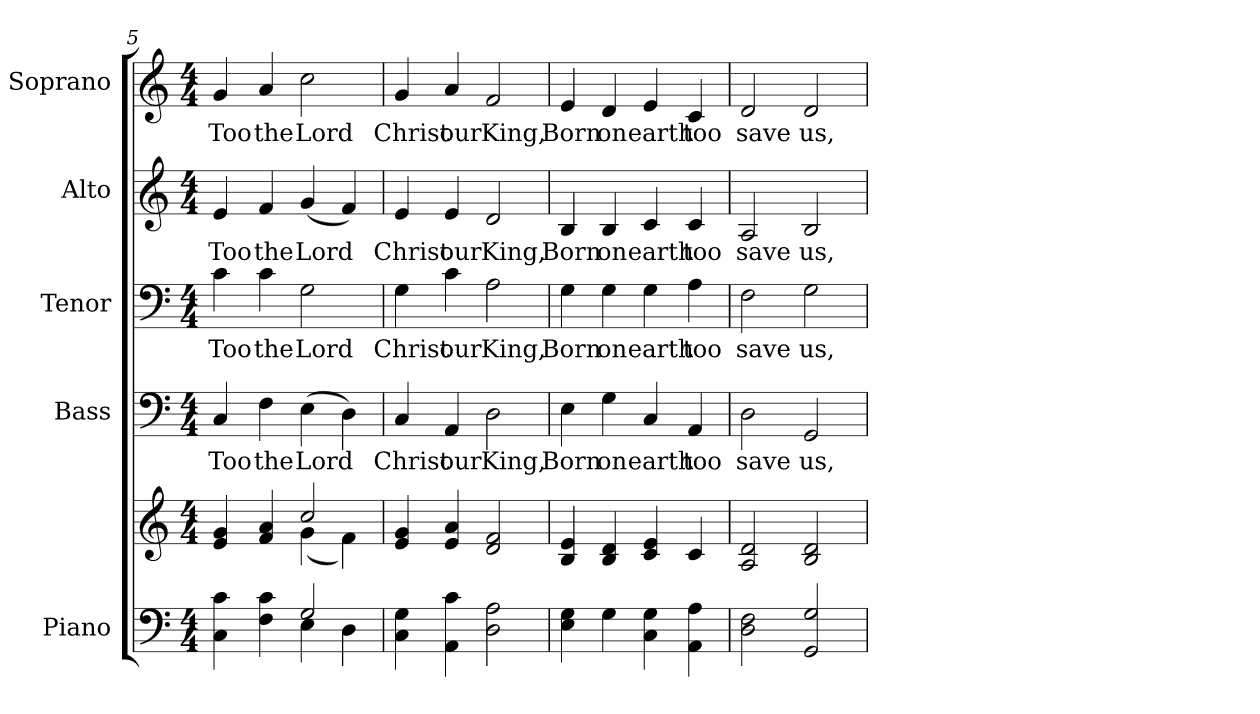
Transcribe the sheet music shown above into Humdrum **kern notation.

**kern	**kern	**kern	**text	**kern	**text	**kern	**text	**kern	**text
*part5	*part5	*part4	*part4	*part3	*part3	*part2	*part2	*part1	*part1
*staff6	*staff5	*staff4	*staff4	*staff3	*staff3	*staff2	*staff2	*staff1	*staff1
*I"Piano	*	*I"Bass	*	*I"Tenor	*	*I"Alto	*	*I"Soprano	*
*I'Pno.	*	*I'B.	*	*I'T.	*	*I'A.	*	*I'S.	*
!!LO:PB:g=z
*clefF4	*clefG2	*clefF4	*	*clefF4	*	*clefG2	*	*clefG2	*
*k[]	*k[]	*k[]	*	*k[]	*	*k[]	*	*k[]	*
*C:	*C:	*C:	*	*C:	*	*C:	*	*C:	*
*M4/4	*M4/4	*M4/4	*	*M4/4	*	*M4/4	*	*M4/4	*
=5	=5	=5	=5	=5	=5	=5	=5	=5	=5
*^	*^	*	*	*	*	*	*	*	*
!	!	!	!	!	!LO:LY:b:color=#000000	!	!	!	!	!	!
!	!	!	!	!	!	!	!LO:LY:b:color=#000000	!	!	!	!
!	!	!	!	!	!	!	!	!	!LO:LY:b:color=#000000	!	!
!	!	!	!	!	!	!	!	!	!	!	!LO:LY:b:color=#000000
4Ci\ 4ci	2ryy	4ei/ 4gi	2ryy	4Ci/	Too	4ci\	Too	4ei/	Too	4gi/	Too
!	!	!	!	!	!LO:LY:b:color=#000000	!	!	!	!	!	!
!	!	!	!	!	!	!	!LO:LY:b:color=#000000	!	!	!	!
!	!	!	!	!	!	!	!	!	!LO:LY:b:color=#000000	!	!
!	!	!	!	!	!	!	!	!	!	!	!LO:LY:b:color=#000000
4Fi\ 4ci	.	4fi/ 4ai	.	4Fi\	the	4ci\	the	4fi/	the	4ai/	the
!	!	!	!	!	!LO:LY:b:color=#000000	!	!	!	!	!	!
!	!	!	!	!	!	!	!LO:LY:b:color=#000000	!	!	!	!
!	!	!	!	!	!	!	!	!	!LO:LY:b:color=#000000	!	!
!	!	!	!	!	!	!	!	!	!	!	!LO:LY:b:color=#000000
2Gi/	4Ei\	2cci/	(4gi\	(4Ei\	Lord	2Gi\	Lord	(4gi/	Lord	2cci\	Lord
.	4Di\	.	4fi\)	4Di\)	.	.	.	4fi/)	.	.	.
*v	*v	*	*	*	*	*	*	*	*	*	*
*	*v	*v	*	*	*	*	*	*	*	*
=6	=6	=6	=6	=6	=6	=6	=6	=6	=6
*^	*^	*	*	*	*	*	*	*	*
!	!	!	!	!	!LO:LY:b:color=#000000	!	!	!	!	!	!
*v	*v	*	*	*	*	*	*	*	*	*	*
*	*v	*v	*	*	*	*	*	*	*	*
*^	*^	*	*	*	*	*	*	*	*
!	!	!	!	!	!	!	!LO:LY:b:color=#000000	!	!	!	!
*v	*v	*	*	*	*	*	*	*	*	*	*
*	*v	*v	*	*	*	*	*	*	*	*
*^	*^	*	*	*	*	*	*	*	*
!	!	!	!	!	!	!	!	!	!LO:LY:b:color=#000000	!	!
*v	*v	*	*	*	*	*	*	*	*	*	*
*	*v	*v	*	*	*	*	*	*	*	*
*^	*^	*	*	*	*	*	*	*	*
!	!	!	!	!	!	!	!	!	!	!	!LO:LY:b:color=#000000
*v	*v	*	*	*	*	*	*	*	*	*	*
*	*v	*v	*	*	*	*	*	*	*	*
4Ci\ 4Gi	4ei/ 4gi	4Ci/	Christ	4Gi\	Christ	4ei/	Christ	4gi/	Christ
!	!	!	!LO:LY:b:color=#000000	!	!	!	!	!	!
!	!	!	!	!	!LO:LY:b:color=#000000	!	!	!	!
!	!	!	!	!	!	!	!LO:LY:b:color=#000000	!	!
!	!	!	!	!	!	!	!	!	!LO:LY:b:color=#000000
4AAi\ 4ci	4ei/ 4ai	4AAi/	our	4ci\	our	4ei/	our	4ai/	our
!	!	!	!LO:LY:b:color=#000000	!	!	!	!	!	!
!	!	!	!	!	!LO:LY:b:color=#000000	!	!	!	!
!	!	!	!	!	!	!	!LO:LY:b:color=#000000	!	!
!	!	!	!	!	!	!	!	!	!LO:LY:b:color=#000000
2Di\ 2Ai	2di/ 2fi	2Di\	King,	2Ai\	King,	2di/	King,	2fi/	King,
!!LO:PB:g=z
=7	=7	=7	=7	=7	=7	=7	=7	=7	=7
!	!	!	!LO:LY:b:color=#000000	!	!	!	!	!	!
!	!	!	!	!	!LO:LY:b:color=#000000	!	!	!	!
!	!	!	!	!	!	!	!LO:LY:b:color=#000000	!	!
!	!	!	!	!	!	!	!	!	!LO:LY:b:color=#000000
4Ei\ 4Gi	4Bi/ 4ei	4Ei\	Born	4Gi\	Born	4Bi/	Born	4ei/	Born
!	!	!	!LO:LY:b:color=#000000	!	!	!	!	!	!
!	!	!	!	!	!LO:LY:b:color=#000000	!	!	!	!
!	!	!	!	!	!	!	!LO:LY:b:color=#000000	!	!
!	!	!	!	!	!	!	!	!	!LO:LY:b:color=#000000
4Gi\	4Bi/ 4di	4Gi\	on	4Gi\	on	4Bi/	on	4di/	on
!	!	!	!LO:LY:b:color=#000000	!	!	!	!	!	!
!	!	!	!	!	!LO:LY:b:color=#000000	!	!	!	!
!	!	!	!	!	!	!	!LO:LY:b:color=#000000	!	!
!	!	!	!	!	!	!	!	!	!LO:LY:b:color=#000000
4Ci\ 4Gi	4ci/ 4ei	4Ci/	earth	4Gi\	earth	4ci/	earth	4ei/	earth
!	!	!	!LO:LY:b:color=#000000	!	!	!	!	!	!
!	!	!	!	!	!LO:LY:b:color=#000000	!	!	!	!
!	!	!	!	!	!	!	!LO:LY:b:color=#000000	!	!
!	!	!	!	!	!	!	!	!	!LO:LY:b:color=#000000
4AAi\ 4Ai	4ci/	4AAi/	too	4Ai\	too	4ci/	too	4ci/	too
=8	=8	=8	=8	=8	=8	=8	=8	=8	=8
!	!	!	!LO:LY:b:color=#000000	!	!	!	!	!	!
!	!	!	!	!	!LO:LY:b:color=#000000	!	!	!	!
!	!	!	!	!	!	!	!LO:LY:b:color=#000000	!	!
!	!	!	!	!	!	!	!	!	!LO:LY:b:color=#000000
2Di\ 2Fi	2Ai/ 2di	2Di\	save	2Fi\	save	2Ai/	save	2di/	save
!	!	!	!LO:LY:b:color=#000000	!	!	!	!	!	!
!	!	!	!	!	!LO:LY:b:color=#000000	!	!	!	!
!	!	!	!	!	!	!	!LO:LY:b:color=#000000	!	!
!	!	!	!	!	!	!	!	!	!LO:LY:b:color=#000000
2GGi/ 2Gi	2Bi/ 2di	2GGi/	us,	2Gi\	us,	2Bi/	us,	2di/	us,
=	=	=	=	=	=	=	=	=	=
*-	*-	*-	*-	*-	*-	*-	*-	*-	*-
